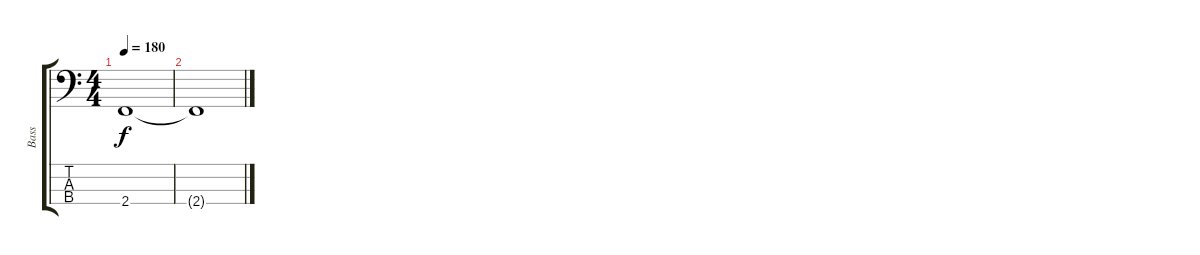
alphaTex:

\track ("Bass" "Bass") {instrument electricbassfinger}
\staff {score tabs}
\tuning (Gb2 Db2 Ab1 Eb1) {hide}
\ts (4 4)
\tempo 180
\clef f4
\ks c
2.4.1{dy f} |
2.4{t}.1
